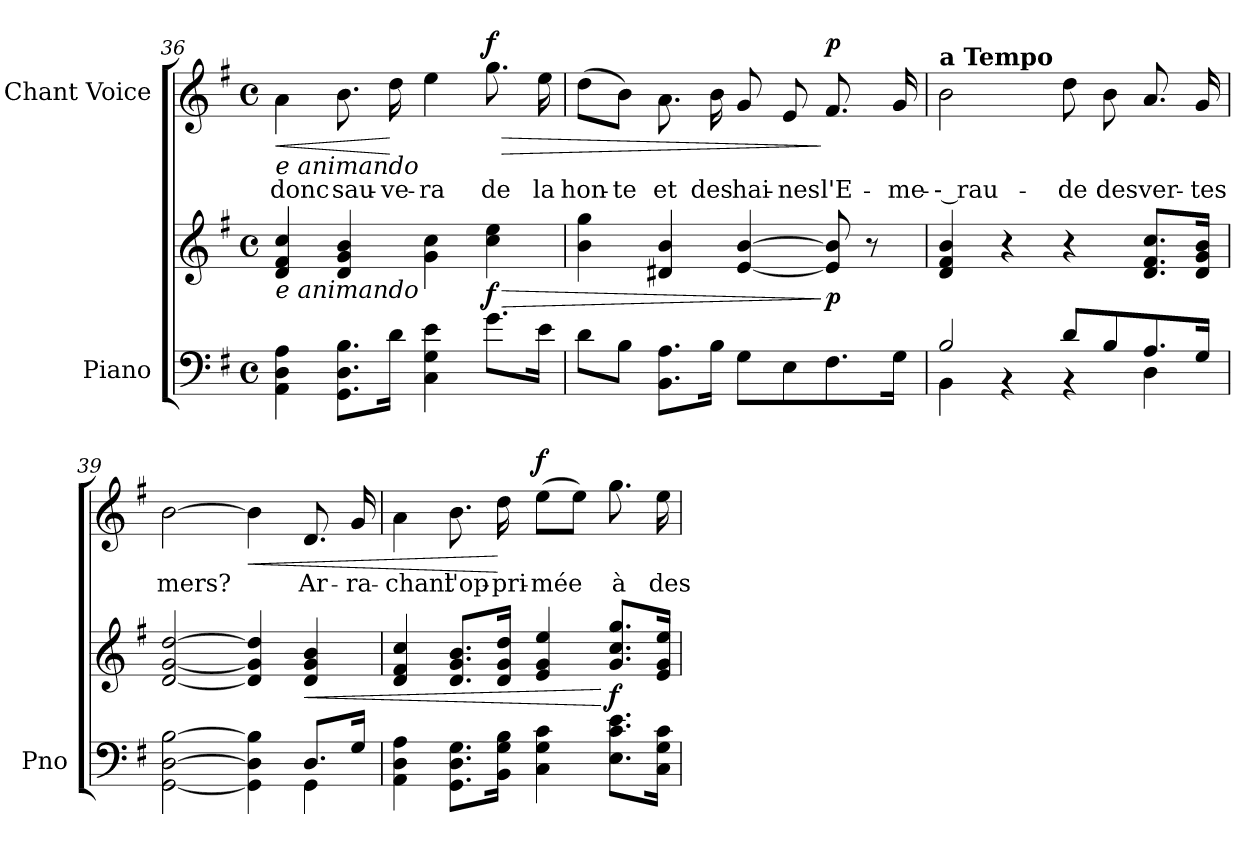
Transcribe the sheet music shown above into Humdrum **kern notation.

**kern	**kern	**dynam	**kern	**text	**dynam
*part2	*part2	*part2	*part1	*part1	*part1
*staff3	*staff2	*staff2/3	*staff1	*staff1	*staff1
*I"Piano	*	*	*I"Chant Voice	*	*
*I'Pno	*	*	*	*	*
!!LO:LB:g=z
*clefF4	*clefG2	*	*clefG2	*	*
*k[f#]	*k[f#]	*	*k[f#]	*	*
*M4/4	*M4/4	*	*M4/4	*	*
*met(c)	*met(c)	*	*met(c)	*	*
=36	=36	=36	=36	=36	=36
!	!	!	!LO:TX:b:i:t=e animando	!	!
!	!LO:TX:b:i:t=e animando	!	!	!	!
!	!	!	!	!LO:LY:b	!LO:HP:b
4AA\ 4D\ 4A\	4d/ 4f#/ 4cc/	.	4a\	donc	<
!	!	!	!	!LO:LY:b	!
8.GG\ 8.D\ 8.B\L	4d/ 4g/ 4b/	.	8.b\	sau-	.
!	!	!	!	!LO:LY:b	!
16d\Jk	.	.	16dd\	-ve-	[
!	!	!	!	!LO:LY:b	!
4C\ 4G\ 4e\	4g\ 4cc\	.	4ee\	-ra	.
!	!	!LO:HP:b	!	!LO:LY:b	!LO:HP:b
!	!	!LO:DY:n=1:b	!	!	!LO:DY:n=1:a
8.g\L	4cc\ 4ee\	> f	8.gg\	de	> f
!	!	!	!	!LO:LY:b	!
16e\Jk	.	.	16ee\	la	.
=37	=37	=37	=37	=37	=37
!	!	!	!	!LO:LY:b	!
8d\L	4b\ 4gg\	.	(8dd\L	hon-	.
!	!	!	!	!LO:LY:b	!
8B\J	.	.	8b\J)	-te	.
!	!	!	!	!LO:LY:b	!
8.BB\ 8.A\L	4d#X/ 4b/	.	8.a\	et	.
!	!	!	!	!LO:LY:b	!
16B\Jk	.	.	16b\	des	.
!	!	!	!	!LO:LY:b	!
8G\L	[4e/ [4b/	.	8g/	hai-	.
!	!	!	!	!LO:LY:b	!
8E\	.	.	8e/	-nes	.
!	!	!LO:DY:n=1:b	!	!LO:LY:b	!LO:DY:n=1:a
8.F#\	8e/] 8b/]	] p	8.f#/	l'E-	] p
.	8r	.	.	.	.
!	!	!	!	!LO:LY:b	!
16G\Jk	.	.	16g/	-me-	.
!!LO:LB:g=z
=38	=38	=38	=38	=38	=38
*^	*	*	*	*	*
!	!	!	!	!LO:TX:a:B:t=a Tempo	!	!
!	!	!	!	!	!LO:LY:b	!
2B/	4BB\	4d/ 4f#/ 4b/	.	2b\	-- rau-	.
.	4r	4r	.	.	.	.
!	!	!	!	!	!LO:LY:b	!
8d/L	4r	4r	.	8dd\	-de	.
!	!	!	!	!	!LO:LY:b	!
8B/	.	.	.	8b\	des	.
!	!	!	!	!	!LO:LY:b	!
8.A/	4D\	8.d/ 8.f#/ 8.cc/L	.	8.a/	ver-	.
!	!	!	!	!	!LO:LY:b	!
16G/Jk	.	16d/ 16g/ 16b/Jk	.	16g/	-tes	.
=39	=39	=39	=39	=39	=39	=39
!	!	!	!	!	!LO:LY:b	!
[<2GG\ [>2D\ [>2B\	2.ryy	[2d/ [>2g/ [2dd/	.	[2b\	mers?	.
!	!	!	!	!	!	!LO:HP:b
4GG\] 4D\] 4B\]	.	4d/] 4g/] 4dd/]	.	4b\]	.	<
!	!	!	!LO:HP:b	!	!LO:LY:b	!
8.D/L	4GG\	4d/ 4g/ 4b/	<	8.d/	Ar-	.
!	!	!	!	!	!LO:LY:b	!
16G/Jk	.	.	.	16g/	-ra-	.
*v	*v	*	*	*	*	*
=40	=40	=40	=40	=40	=40
!	!	!	!	!LO:LY:b	!
4AA\ 4D\ 4A\	4d/ 4f#/ 4cc/	.	4a\	-chant	.
!	!	!	!	!LO:LY:b	!
8.GG\ 8.D\ 8.G\L	8.d/ 8.g/ 8.b/L	.	8.b\	l'op-	.
!	!	!	!	!LO:LY:b	!
16BB\ 16G\ 16B\Jk	16d/ 16g/ 16dd/Jk	.	16dd\	-pri-	[
!	!	!	!	!LO:LY:b	!LO:DY:a
4C\ 4G\ 4c\	4e/ 4g/ 4ee/	.	(8ee\L	-mée	f
.	.	.	8ee\J)	.	.
!	!	!LO:DY:n=1:b	!	!LO:LY:b	!
8.E\ 8.c\ 8.e\L	8.g/ 8.cc/ 8.gg/L	[ f	8.gg\	à	.
!	!	!	!	!LO:LY:b	!
16C\ 16G\ 16c\Jk	16e/ 16g/ 16ee/Jk	.	16ee\	des	.
=	=	=	=	=	=
*-	*-	*-	*-	*-	*-
